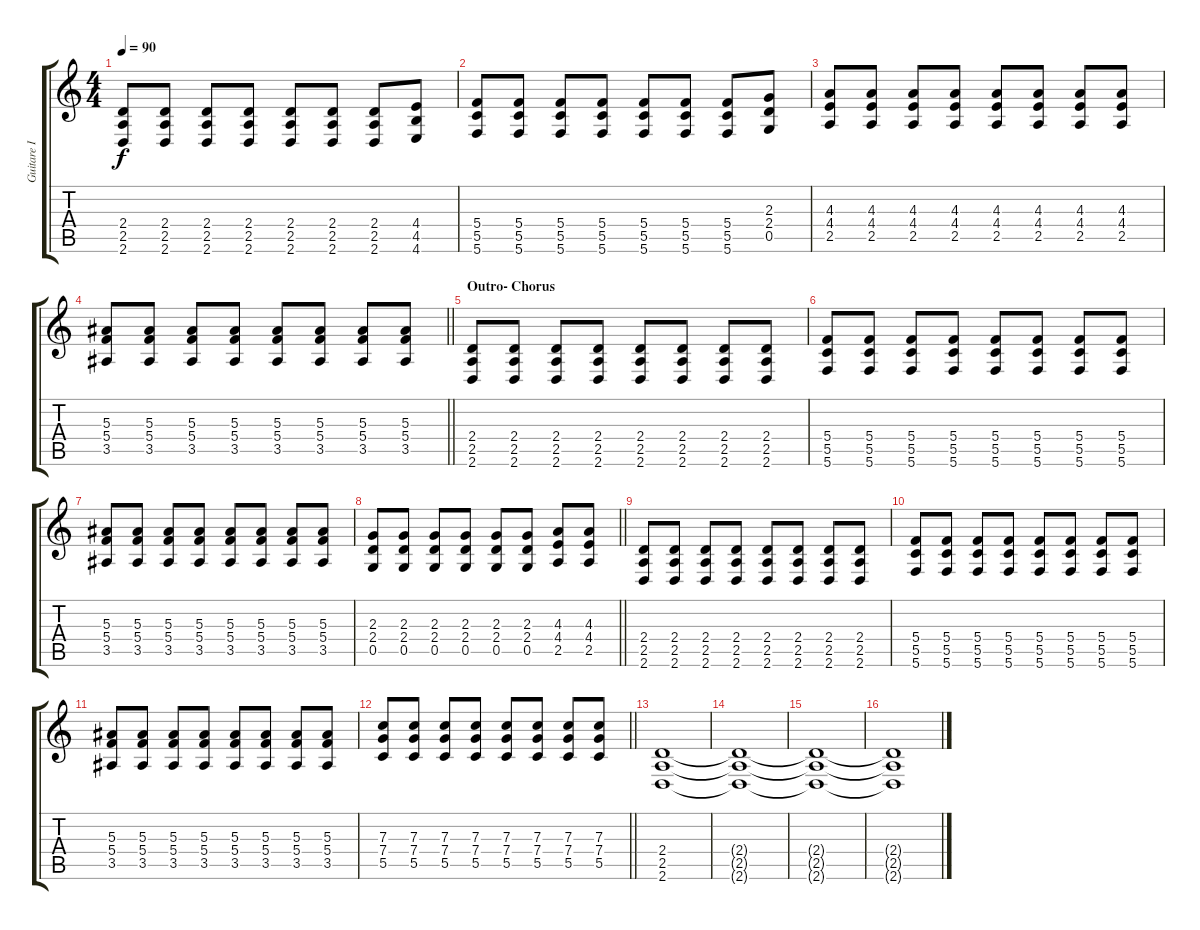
\track ("Guitare I" "Guitare I") {instrument distortionguitar}
\staff {score tabs}
\tuning (D4 A3 F3 C3 G2 C2) {hide}
\ts (4 4)
\tempo 90
\clef g2
\ks c
(2.4 2.5 2.6).8{dy f} (2.4 2.5 2.6).8 (2.4 2.5 2.6).8 (2.4 2.5 2.6).8 (2.4 2.5 2.6).8 (2.4 2.5 2.6).8 (2.4 2.5 2.6).8 (4.4 4.5 4.6).8 |
(5.4 5.5 5.6).8 (5.4 5.5 5.6).8 (5.4 5.5 5.6).8 (5.4 5.5 5.6).8 (5.4 5.5 5.6).8 (5.4 5.5 5.6).8 (5.4 5.5 5.6).8 (2.3 2.4 0.5).8 |
(4.3 4.4 2.5).8 (4.3 4.4 2.5).8 (4.3 4.4 2.5).8 (4.3 4.4 2.5).8 (4.3 4.4 2.5).8 (4.3 4.4 2.5).8 (4.3 4.4 2.5).8 (4.3 4.4 2.5).8 |
\barLineRight lightlight
(5.3 5.4 3.5).8 (5.3 5.4 3.5).8 (5.3 5.4 3.5).8 (5.3 5.4 3.5).8 (5.3 5.4 3.5).8 (5.3 5.4 3.5).8 (5.3 5.4 3.5).8 (5.3 5.4 3.5).8 |
\section ("" "Outro- Chorus")
(2.4 2.5 2.6).8 (2.4 2.5 2.6).8 (2.4 2.5 2.6).8 (2.4 2.5 2.6).8 (2.4 2.5 2.6).8 (2.4 2.5 2.6).8 (2.4 2.5 2.6).8 (2.4 2.5 2.6).8 |
(5.4 5.5 5.6).8 (5.4 5.5 5.6).8 (5.4 5.5 5.6).8 (5.4 5.5 5.6).8 (5.4 5.5 5.6).8 (5.4 5.5 5.6).8 (5.4 5.5 5.6).8 (5.4 5.5 5.6).8 |
(5.3 5.4 3.5).8 (5.3 5.4 3.5).8 (5.3 5.4 3.5).8 (5.3 5.4 3.5).8 (5.3 5.4 3.5).8 (5.3 5.4 3.5).8 (5.3 5.4 3.5).8 (5.3 5.4 3.5).8 |
\barLineRight lightlight
(2.3 2.4 0.5).8 (2.3 2.4 0.5).8 (2.3 2.4 0.5).8 (2.3 2.4 0.5).8 (2.3 2.4 0.5).8 (2.3 2.4 0.5).8 (4.3 4.4 2.5).8 (4.3 4.4 2.5).8 |
(2.4 2.5 2.6).8 (2.4 2.5 2.6).8 (2.4 2.5 2.6).8 (2.4 2.5 2.6).8 (2.4 2.5 2.6).8 (2.4 2.5 2.6).8 (2.4 2.5 2.6).8 (2.4 2.5 2.6).8 |
(5.4 5.5 5.6).8 (5.4 5.5 5.6).8 (5.4 5.5 5.6).8 (5.4 5.5 5.6).8 (5.4 5.5 5.6).8 (5.4 5.5 5.6).8 (5.4 5.5 5.6).8 (5.4 5.5 5.6).8 |
(5.3 5.4 3.5).8 (5.3 5.4 3.5).8 (5.3 5.4 3.5).8 (5.3 5.4 3.5).8 (5.3 5.4 3.5).8 (5.3 5.4 3.5).8 (5.3 5.4 3.5).8 (5.3 5.4 3.5).8 |
\barLineRight lightlight
(7.3 7.4 5.5).8 (7.3 7.4 5.5).8 (7.3 7.4 5.5).8 (7.3 7.4 5.5).8 (7.3 7.4 5.5).8 (7.3 7.4 5.5).8 (7.3 7.4 5.5).8 (7.3 7.4 5.5).8 |
(2.4 2.5 2.6).1{volume 0} |
(2.4{t} 2.5{t} 2.6{t}).1 |
(2.4{t} 2.5{t} 2.6{t}).1 |
(2.4{t} 2.5{t} 2.6{t}).1
